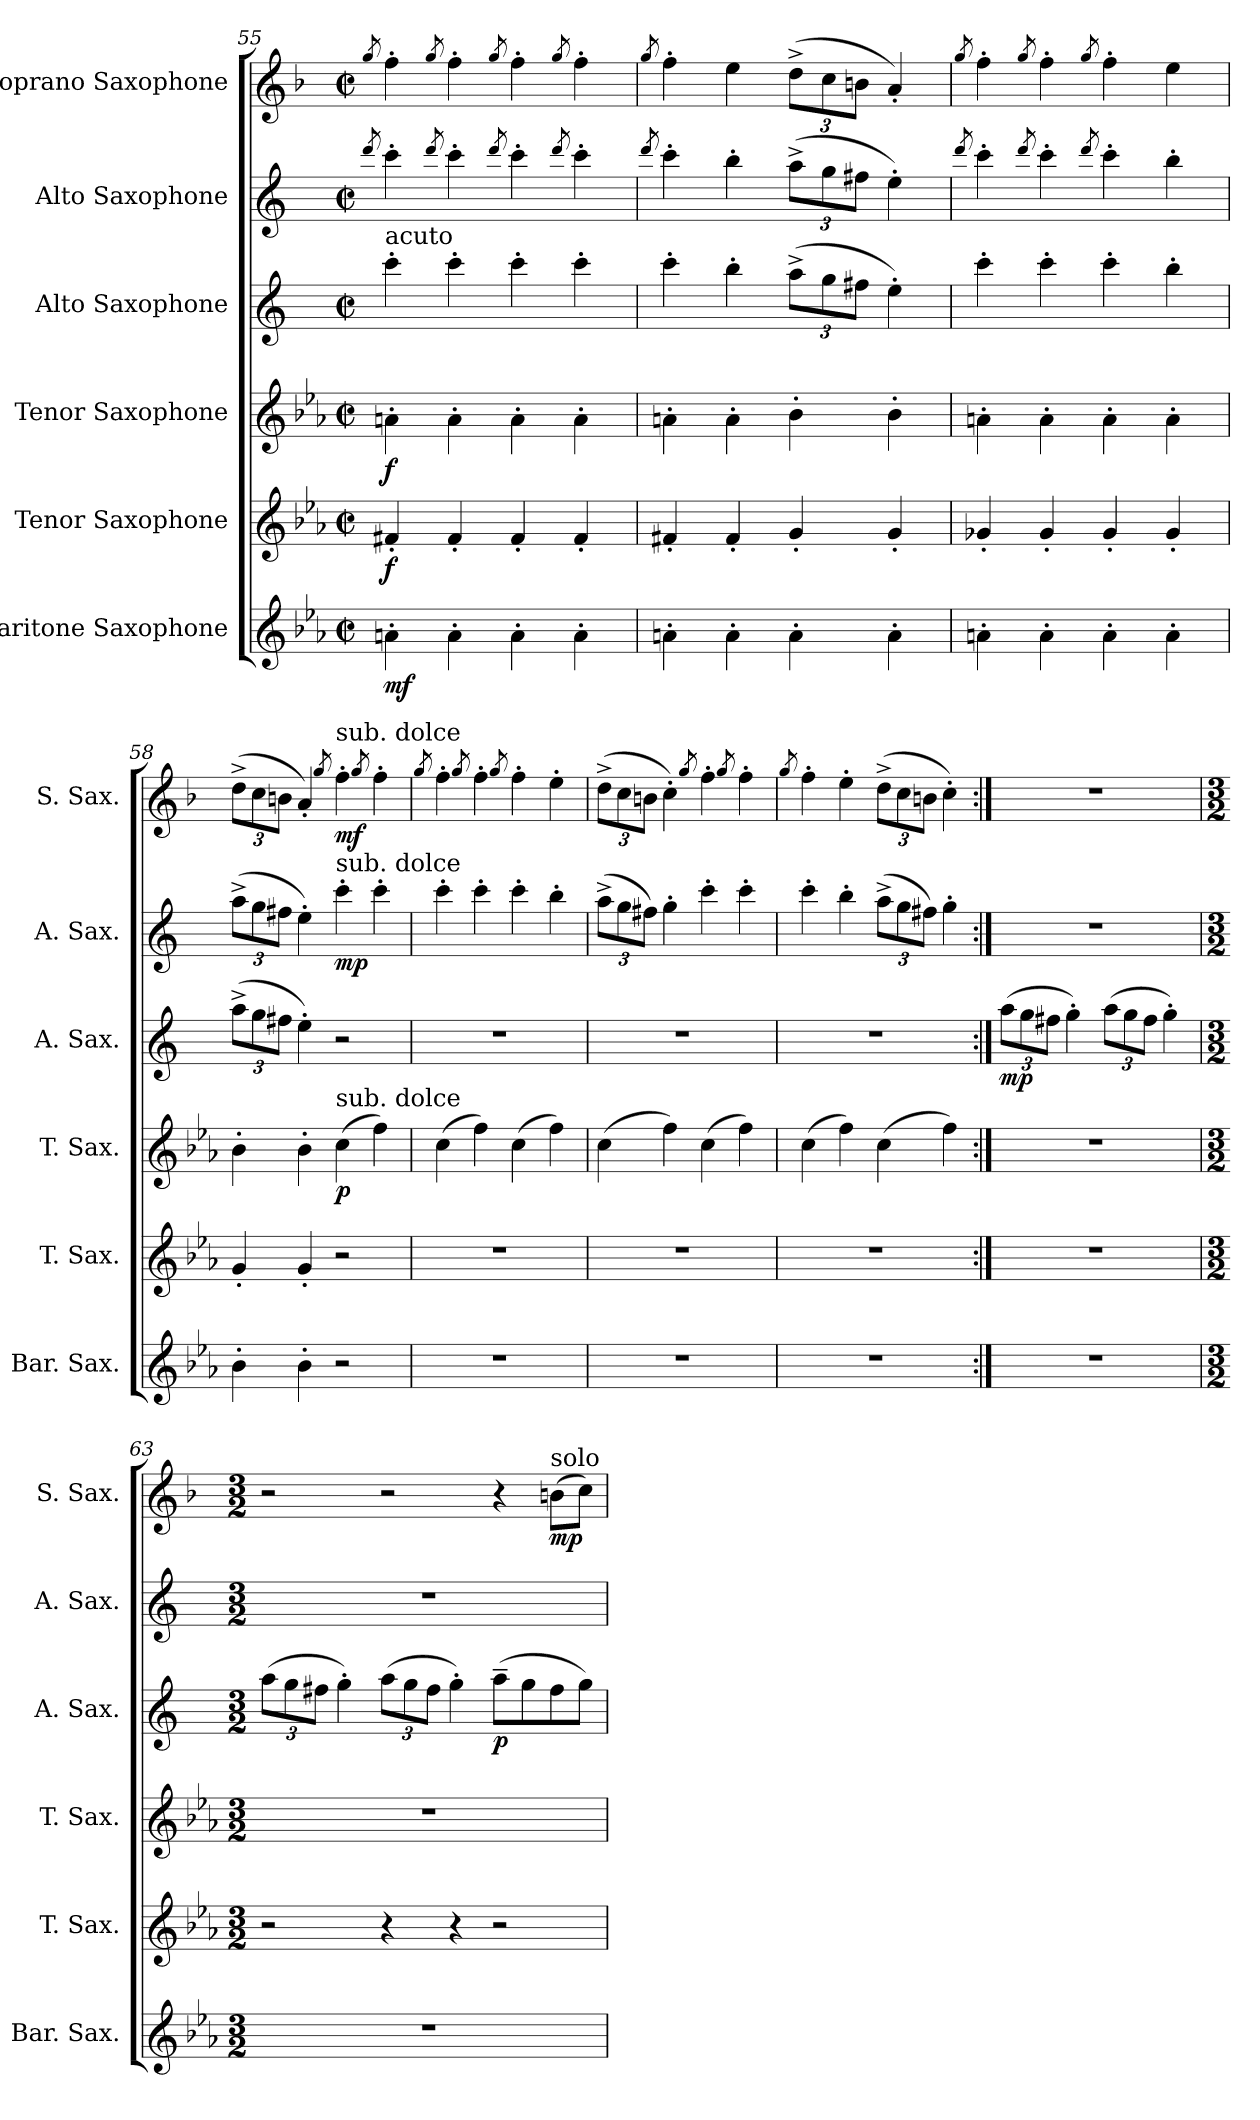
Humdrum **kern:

**kern	**dynam	**kern	**dynam	**kern	**dynam	**kern	**dynam	**kern	**dynam	**kern	**dynam
*part6	*part6	*part5	*part5	*part4	*part4	*part3	*part3	*part2	*part2	*part1	*part1
*staff6	*staff6	*staff5	*staff5	*staff4	*staff4	*staff3	*staff3	*staff2	*staff2	*staff1	*staff1
*I"Baritone Saxophone	*	*I"Tenor Saxophone	*	*I"Tenor Saxophone	*	*I"Alto Saxophone	*	*I"Alto Saxophone	*	*I"Soprano Saxophone	*
*I'Bar. Sax.	*	*I'T. Sax.	*	*I'T. Sax.	*	*I'A. Sax.	*	*I'A. Sax.	*	*I'S. Sax.	*
*clefG2	*	*clefG2	*	*clefG2	*	*clefG2	*	*clefG2	*	*clefG2	*
*ITrd12c21	*	*ITrd8c14	*	*ITrd8c14	*	*ITrd5c9	*	*ITrd5c9	*	*ITrd1c2	*
*k[b-e-a-]	*	*k[b-e-a-]	*	*k[b-e-a-]	*	*k[b-e-a-]	*	*k[b-e-a-]	*	*k[b-e-a-]	*
*M2/2	*	*M2/2	*	*M2/2	*	*M2/2	*	*M2/2	*	*M2/2	*
*met(c|)	*	*met(c|)	*	*met(c|)	*	*met(c|)	*	*met(c|)	*	*met(c|)	*
=55	=55	=55	=55	=55	=55	=55	=55	=55	=55	=55	=55
.	.	.	.	.	.	.	.	8qff/	.	8qff/	.
!	!	!	!	!	!	!LO:TX:a:t=acuto	!	!	!	!	!
!	!LO:DY:b	!	!LO:DY:b	!	!LO:DY:b	!	!	!	!	!	!
4An'\	mf	4F#X'/	f	4An'\	f	4ee-'\	.	4ee-'\	.	4ee-'\	.
.	.	.	.	.	.	.	.	8qff/	.	8qff/	.
4A'\	.	4F#'/	.	4A'\	.	4ee-'\	.	4ee-'\	.	4ee-'\	.
.	.	.	.	.	.	.	.	8qff/	.	8qff/	.
4A'\	.	4F#'/	.	4A'\	.	4ee-'\	.	4ee-'\	.	4ee-'\	.
.	.	.	.	.	.	.	.	8qff/	.	8qff/	.
4A'\	.	4F#'/	.	4A'\	.	4ee-'\	.	4ee-'\	.	4ee-'\	.
!!LO:PB:g=z
=56	=56	=56	=56	=56	=56	=56	=56	=56	=56	=56	=56
.	.	.	.	.	.	.	.	8qff/	.	8qff/	.
4An'\	.	4F#X'/	.	4An'\	.	4ee-'\	.	4ee-'\	.	4ee-'\	.
4A'\	.	4F#'/	.	4A'\	.	4dd'\	.	4dd'\	.	4dd\	.
*	*	*	*	*	*	*Xbrackettup	*	*Xbrackettup	*	*Xbrackettup	*
4A'\	.	4G'/	.	4B-'\	.	(>12cc^\L	.	(>12cc^\L	.	(>12cc^\L	.
.	.	.	.	.	.	12b-\	.	12b-\	.	12b-\	.
.	.	.	.	.	.	12an\J	.	12an\J	.	12an\J	.
4A'\	.	4G'/	.	4B-'\	.	4g'\)	.	4g'\)	.	4g'/)	.
=57	=57	=57	=57	=57	=57	=57	=57	=57	=57	=57	=57
.	.	.	.	.	.	.	.	8qff/	.	8qff/	.
4An'\	.	4G-X'/	.	4An'\	.	4ee-'\	.	4ee-'\	.	4ee-'\	.
.	.	.	.	.	.	.	.	8qff/	.	8qff/	.
4A'\	.	4G-'/	.	4A'\	.	4ee-'\	.	4ee-'\	.	4ee-'\	.
.	.	.	.	.	.	.	.	8qff/	.	8qff/	.
4A'\	.	4G-'/	.	4A'\	.	4ee-'\	.	4ee-'\	.	4ee-'\	.
4A'\	.	4G-'/	.	4A'\	.	4dd'\	.	4dd'\	.	4dd\	.
=58	=58	=58	=58	=58	=58	=58	=58	=58	=58	=58	=58
4B-'\	.	4G'/	.	4B-'\	.	(>12cc^\L	.	(>12cc^\L	.	(>12cc^\L	.
.	.	.	.	.	.	12b-\	.	12b-\	.	12b-\	.
.	.	.	.	.	.	12an\J	.	12an\J	.	12an\J	.
4B-'\	.	4G'/	.	4B-'\	.	4g'\)	.	4g'\)	.	4g'/)	.
.	.	.	.	.	.	.	.	.	.	8qff/	.
!	!	!	!	!	!	!	!	!	!	!LO:TX:a:t=sub. dolce	!
!	!	!	!	!	!	!	!	!LO:TX:a:t=sub. dolce	!	!	!
!	!	!	!	!LO:TX:a:t=sub. dolce	!	!	!	!	!	!	!
!	!	!	!	!	!LO:DY:b	!	!	!	!LO:DY:b	!	!LO:DY:b
2r	.	2r	.	(>4c\	p	2r	.	4ee-'\	mp	4ee-'\	mf
.	.	.	.	.	.	.	.	.	.	8qff/	.
.	.	.	.	4f\)	.	.	.	4ee-'\	.	4ee-'\	.
=59	=59	=59	=59	=59	=59	=59	=59	=59	=59	=59	=59
.	.	.	.	.	.	.	.	.	.	8qff/	.
1r	.	1r	.	(>4c\	.	1r	.	4ee-'\	.	4ee-'\	.
.	.	.	.	.	.	.	.	.	.	8qff/	.
.	.	.	.	4f\)	.	.	.	4ee-'\	.	4ee-'\	.
.	.	.	.	.	.	.	.	.	.	8qff/	.
.	.	.	.	(>4c\	.	.	.	4ee-'\	.	4ee-'\	.
.	.	.	.	4f\)	.	.	.	4dd'\	.	4dd'\	.
!!LO:LB:g=z
=60	=60	=60	=60	=60	=60	=60	=60	=60	=60	=60	=60
1r	.	1r	.	(>4c\	.	1r	.	(>12cc^\L	.	(>12cc^\L	.
.	.	.	.	.	.	.	.	12b-\	.	12b-\	.
.	.	.	.	.	.	.	.	12an\J)	.	12an\J	.
.	.	.	.	4f\)	.	.	.	4b-'\	.	4b-'\)	.
.	.	.	.	.	.	.	.	.	.	8qff/	.
.	.	.	.	(>4c\	.	.	.	4ee-'\	.	4ee-'\	.
.	.	.	.	.	.	.	.	.	.	8qff/	.
.	.	.	.	4f\)	.	.	.	4ee-'\	.	4ee-'\	.
=61	=61	=61	=61	=61	=61	=61	=61	=61	=61	=61	=61
.	.	.	.	.	.	.	.	.	.	8qff/	.
1r	.	1r	.	(>4c\	.	1r	.	4ee-'\	.	4ee-'\	.
.	.	.	.	4f\)	.	.	.	4dd'\	.	4dd'\	.
.	.	.	.	(>4c\	.	.	.	(>12cc^\L	.	(>12cc^\L	.
.	.	.	.	.	.	.	.	12b-\	.	12b-\	.
.	.	.	.	.	.	.	.	12an\J)	.	12an\J	.
.	.	.	.	4f\)	.	.	.	4b-'\	.	4b-'\)	.
=62:|!	=62:|!	=62:|!	=62:|!	=62:|!	=62:|!	=62:|!	=62:|!	=62:|!	=62:|!	=62:|!	=62:|!
!	!	!	!	!	!	!	!LO:DY:b	!	!	!	!
1r	.	1r	.	1r	.	(>12cc\L	mp	1r	.	1r	.
.	.	.	.	.	.	12b-\	.	.	.	.	.
.	.	.	.	.	.	12an\J	.	.	.	.	.
.	.	.	.	.	.	4b-'\)	.	.	.	.	.
.	.	.	.	.	.	(>12cc\L	.	.	.	.	.
.	.	.	.	.	.	12b-\	.	.	.	.	.
.	.	.	.	.	.	12a\J	.	.	.	.	.
.	.	.	.	.	.	4b-'\)	.	.	.	.	.
!!LO:PB:g=z
=63	=63	=63	=63	=63	=63	=63	=63	=63	=63	=63	=63
*M3/2	*	*M3/2	*	*M3/2	*	*M3/2	*	*M3/2	*	*M3/2	*
1.r	.	2r	.	1.r	.	(>12cc\L	.	1.r	.	2r	.
.	.	.	.	.	.	12b-\	.	.	.	.	.
.	.	.	.	.	.	12an\J	.	.	.	.	.
.	.	.	.	.	.	4b-'\)	.	.	.	.	.
.	.	4r	.	.	.	(>12cc\L	.	.	.	2r	.
.	.	.	.	.	.	12b-\	.	.	.	.	.
.	.	.	.	.	.	12a\J	.	.	.	.	.
.	.	4r	.	.	.	4b-'\)	.	.	.	.	.
!	!	!	!	!	!	!	!LO:DY:b	!	!	!	!
.	.	2r	.	.	.	(>8cc~\L	p	.	.	4r	.
.	.	.	.	.	.	8b-\	.	.	.	.	.
!	!	!	!	!	!	!	!	!	!	!LO:TX:a:t=solo	!
!	!	!	!	!	!	!	!	!	!	!	!LO:DY:b
.	.	.	.	.	.	8a\	.	.	.	(>8an\L	mp
.	.	.	.	.	.	8b-\J)	.	.	.	8b-\J)	.
=	=	=	=	=	=	=	=	=	=	=	=
*-	*-	*-	*-	*-	*-	*-	*-	*-	*-	*-	*-
